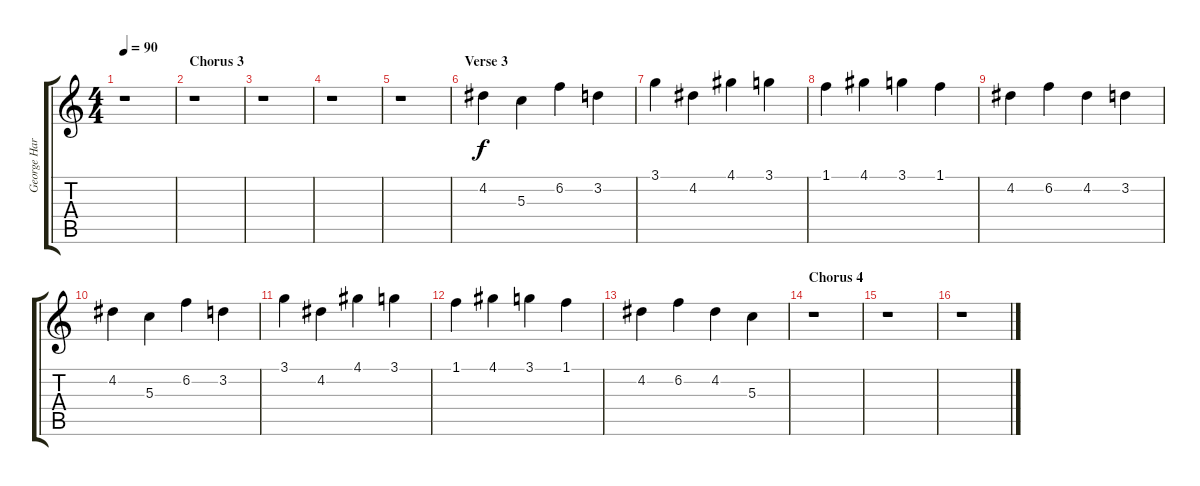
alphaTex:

\track ("George Harrison" "George Har") {instrument electricguitarclean}
\staff {score tabs}
\tuning (E4 B3 G3 D3 A2 E2) {hide}
\ts (4 4)
\tempo 90
\clef g2
\ks c
r.1{dy f} |
\section ("" "Chorus 3")
r.1 |
r.1 |
r.1 |
r.1 |
\section ("" "Verse 3")
4.2.4 5.3.4 6.2.4 3.2.4 |
3.1.4 4.2.4 4.1.4 3.1.4 |
1.1.4 4.1.4 3.1.4 1.1.4 |
4.2.4 6.2.4 4.2.4 3.2.4 |
4.2.4 5.3.4 6.2.4 3.2.4 |
3.1.4 4.2.4 4.1.4 3.1.4 |
1.1.4 4.1.4 3.1.4 1.1.4 |
4.2.4 6.2.4 4.2.4 5.3.4 |
\section ("" "Chorus 4")
r.1 |
r.1 |
r.1
